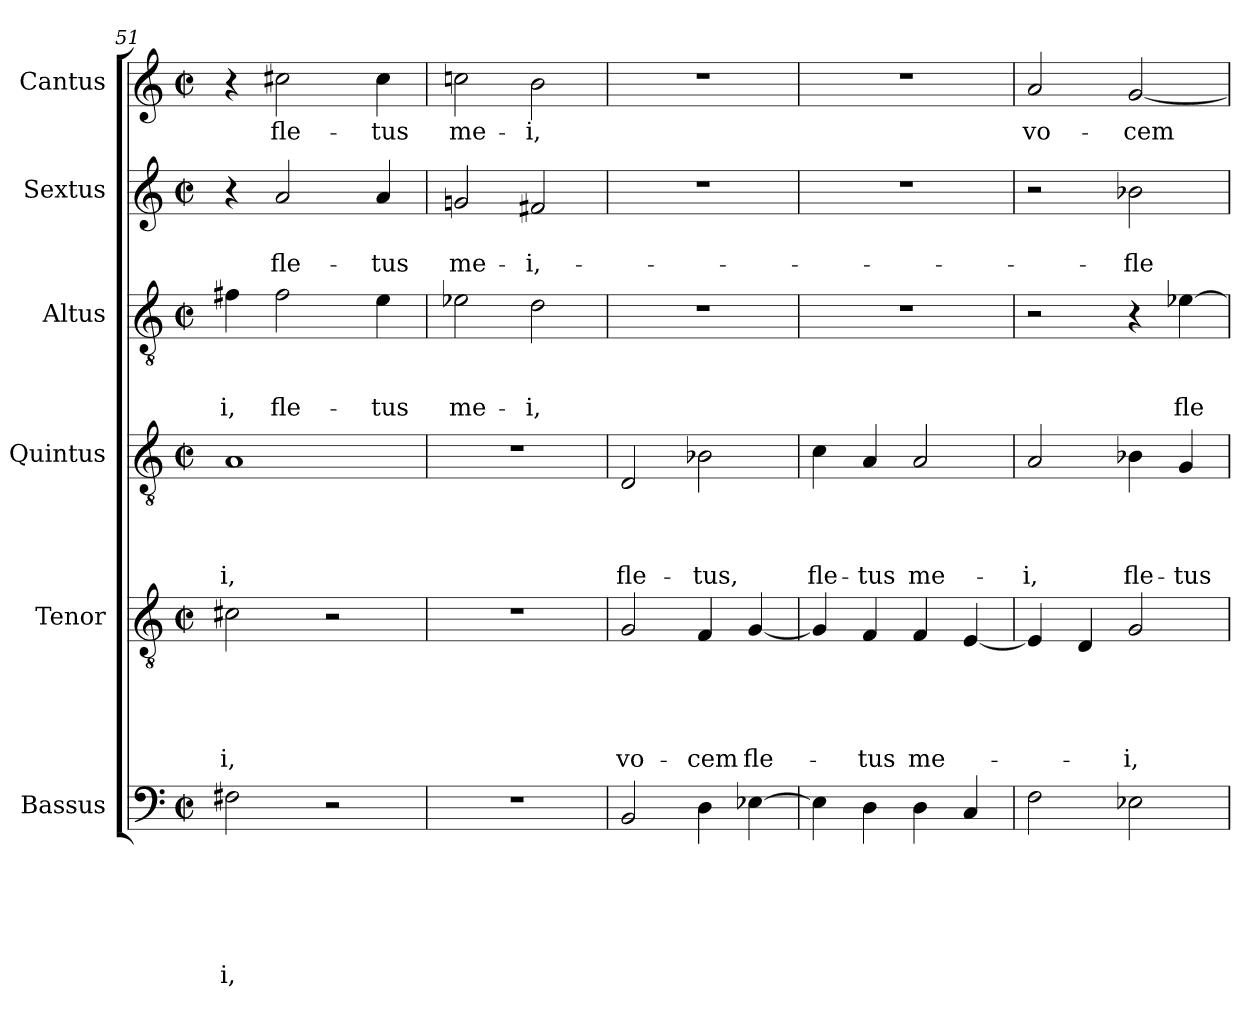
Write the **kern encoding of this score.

**kern	**text	**text	**text	**text	**text	**text	**kern	**text	**text	**text	**text	**text	**kern	**text	**text	**text	**text	**kern	**text	**text	**text	**kern	**text	**text	**kern	**text
*part6	*part6	*part6	*part6	*part6	*part6	*part6	*part5	*part5	*part5	*part5	*part5	*part5	*part4	*part4	*part4	*part4	*part4	*part3	*part3	*part3	*part3	*part2	*part2	*part2	*part1	*part1
*staff6	*staff6	*staff6	*staff6	*staff6	*staff6	*staff6	*staff5	*staff5	*staff5	*staff5	*staff5	*staff5	*staff4	*staff4	*staff4	*staff4	*staff4	*staff3	*staff3	*staff3	*staff3	*staff2	*staff2	*staff2	*staff1	*staff1
*I"Bassus	*	*	*	*	*	*	*I"Tenor	*	*	*	*	*	*I"Quintus	*	*	*	*	*I"Altus	*	*	*	*I"Sextus	*	*	*I"Cantus	*
*I'B.	*	*	*	*	*	*	*I'T.	*	*	*	*	*	*I'Q.	*	*	*	*	*I'A.	*	*	*	*I'S.	*	*	*I'C.	*
*clefF4	*	*	*	*	*	*	*clefGv2	*	*	*	*	*	*clefGv2	*	*	*	*	*clefGv2	*	*	*	*clefG2	*	*	*clefG2	*
*k[]	*	*	*	*	*	*	*k[]	*	*	*	*	*	*k[]	*	*	*	*	*k[]	*	*	*	*k[]	*	*	*k[]	*
*C:	*	*	*	*	*	*	*C:	*	*	*	*	*	*C:	*	*	*	*	*C:	*	*	*	*C:	*	*	*C:	*
*M2/2	*	*	*	*	*	*	*M2/2	*	*	*	*	*	*M2/2	*	*	*	*	*M2/2	*	*	*	*M2/2	*	*	*M2/2	*
*met(c|)	*	*	*	*	*	*	*met(c|)	*	*	*	*	*	*met(c|)	*	*	*	*	*met(c|)	*	*	*	*met(c|)	*	*	*met(c|)	*
=51	=51	=51	=51	=51	=51	=51	=51	=51	=51	=51	=51	=51	=51	=51	=51	=51	=51	=51	=51	=51	=51	=51	=51	=51	=51	=51
!	!	!	!	!	!	!LO:LY:b	!	!	!	!	!	!LO:LY:b	!	!	!	!	!LO:LY:b	!	!	!	!LO:LY:b	!	!	!	!	!
2F#X\	.	.	.	.	.	-i,	2c#X\	.	.	.	.	-i,	1A	.	.	.	-i,	4f#X\	.	.	-i,	4r	.	.	4r	.
!	!	!	!	!	!	!	!	!	!	!	!	!	!	!	!	!	!	!	!	!	!LO:LY:b	!	!	!LO:LY:b	!	!LO:LY:b
.	.	.	.	.	.	.	.	.	.	.	.	.	.	.	.	.	.	2f#\	.	.	fle-	2a/	.	fle-	2cc#X\	fle-
2r	.	.	.	.	.	.	2r	.	.	.	.	.	.	.	.	.	.	.	.	.	.	.	.	.	.	.
!	!	!	!	!	!	!	!	!	!	!	!	!	!	!	!	!	!	!	!	!	!LO:LY:b	!	!	!LO:LY:b	!	!LO:LY:b
.	.	.	.	.	.	.	.	.	.	.	.	.	.	.	.	.	.	4e\	.	.	-tus	4a/	.	-tus	4cc#\	-tus
=52	=52	=52	=52	=52	=52	=52	=52	=52	=52	=52	=52	=52	=52	=52	=52	=52	=52	=52	=52	=52	=52	=52	=52	=52	=52	=52
!	!	!	!	!	!	!	!	!	!	!	!	!	!	!	!	!	!	!	!	!	!LO:LY:b	!	!	!LO:LY:b	!	!LO:LY:b
1r	.	.	.	.	.	.	1r	.	.	.	.	.	1r	.	.	.	.	2e-X\	.	.	me-	2gn/	.	me-	2ccn\	me-
!	!	!	!	!	!	!	!	!	!	!	!	!	!	!	!	!	!	!	!	!	!LO:LY:b	!	!	!LO:LY:b	!	!LO:LY:b
.	.	.	.	.	.	.	.	.	.	.	.	.	.	.	.	.	.	2d\	.	.	-i,	2f#X/	.	-i,-	2b\	-i,
!!LO:PB:g=z
=53	=53	=53	=53	=53	=53	=53	=53	=53	=53	=53	=53	=53	=53	=53	=53	=53	=53	=53	=53	=53	=53	=53	=53	=53	=53	=53
!	!	!	!	!	!	!	!	!	!	!	!	!LO:LY:b	!	!	!	!	!LO:LY:b	!	!	!	!	!	!	!	!	!
2BB/	.	.	.	.	.	.	2G/	.	.	.	.	vo-	2D/	.	.	.	fle-	1r	.	.	.	1r	.	.	1r	.
!	!	!	!	!	!	!	!	!	!	!	!	!LO:LY:b	!	!	!	!	!LO:LY:b	!	!	!	!	!	!	!	!	!
4D\	.	.	.	.	.	.	4F/	.	.	.	.	-cem	2B-X\	.	.	.	-tus,	.	.	.	.	.	.	.	.	.
!	!	!	!	!	!	!	!	!	!	!	!	!LO:LY:b	!	!	!	!	!	!	!	!	!	!	!	!	!	!
[>4E-X\	.	.	.	.	.	.	[<4G/	.	.	.	.	fle-	.	.	.	.	.	.	.	.	.	.	.	.	.	.
=54	=54	=54	=54	=54	=54	=54	=54	=54	=54	=54	=54	=54	=54	=54	=54	=54	=54	=54	=54	=54	=54	=54	=54	=54	=54	=54
!	!	!	!	!	!	!	!	!	!	!	!	!	!	!	!	!	!LO:LY:b	!	!	!	!	!	!	!	!	!
4E-\]	.	.	.	.	.	.	4G/]	.	.	.	.	.	4c\	.	.	.	fle-	1r	.	.	.	1r	.	.	1r	.
!	!	!	!	!	!	!	!	!	!	!	!	!LO:LY:b	!	!	!	!	!LO:LY:b	!	!	!	!	!	!	!	!	!
4D\	.	.	.	.	.	.	4F/	.	.	.	.	-tus	4A/	.	.	.	-tus	.	.	.	.	.	.	.	.	.
!	!	!	!	!	!	!	!	!	!	!	!	!LO:LY:b	!	!	!	!	!LO:LY:b	!	!	!	!	!	!	!	!	!
4D\	.	.	.	.	.	.	4F/	.	.	.	.	me-	2A/	.	.	.	me-	.	.	.	.	.	.	.	.	.
4C/	.	.	.	.	.	.	[<4E/	.	.	.	.	.	.	.	.	.	.	.	.	.	.	.	.	.	.	.
=55	=55	=55	=55	=55	=55	=55	=55	=55	=55	=55	=55	=55	=55	=55	=55	=55	=55	=55	=55	=55	=55	=55	=55	=55	=55	=55
!	!	!	!	!	!	!	!	!	!	!	!	!	!	!	!	!	!LO:LY:b	!	!	!	!	!	!	!	!	!LO:LY:b
2F\	.	.	.	.	.	.	4E/]	.	.	.	.	.	2A/	.	.	.	-i,	2r	.	.	.	2r	.	.	2a/	vo-
.	.	.	.	.	.	.	4D/	.	.	.	.	.	.	.	.	.	.	.	.	.	.	.	.	.	.	.
!	!	!	!	!	!	!	!	!	!	!	!	!LO:LY:b	!	!	!	!	!LO:LY:b	!	!	!	!	!	!	!LO:LY:b	!	!LO:LY:b
2E-X\	.	.	.	.	.	.	2G/	.	.	.	.	-i,	4B-X\	.	.	.	fle-	4r	.	.	.	2b-X\	.	-fle-	[<2g/	-cem
!	!	!	!	!	!	!	!	!	!	!	!	!	!	!	!	!	!LO:LY:b	!	!	!	!LO:LY:b	!	!	!	!	!
.	.	.	.	.	.	.	.	.	.	.	.	.	4G/	.	.	.	-tus	[>4e-X\	.	.	fle-	.	.	.	.	.
=	=	=	=	=	=	=	=	=	=	=	=	=	=	=	=	=	=	=	=	=	=	=	=	=	=	=
*-	*-	*-	*-	*-	*-	*-	*-	*-	*-	*-	*-	*-	*-	*-	*-	*-	*-	*-	*-	*-	*-	*-	*-	*-	*-	*-
